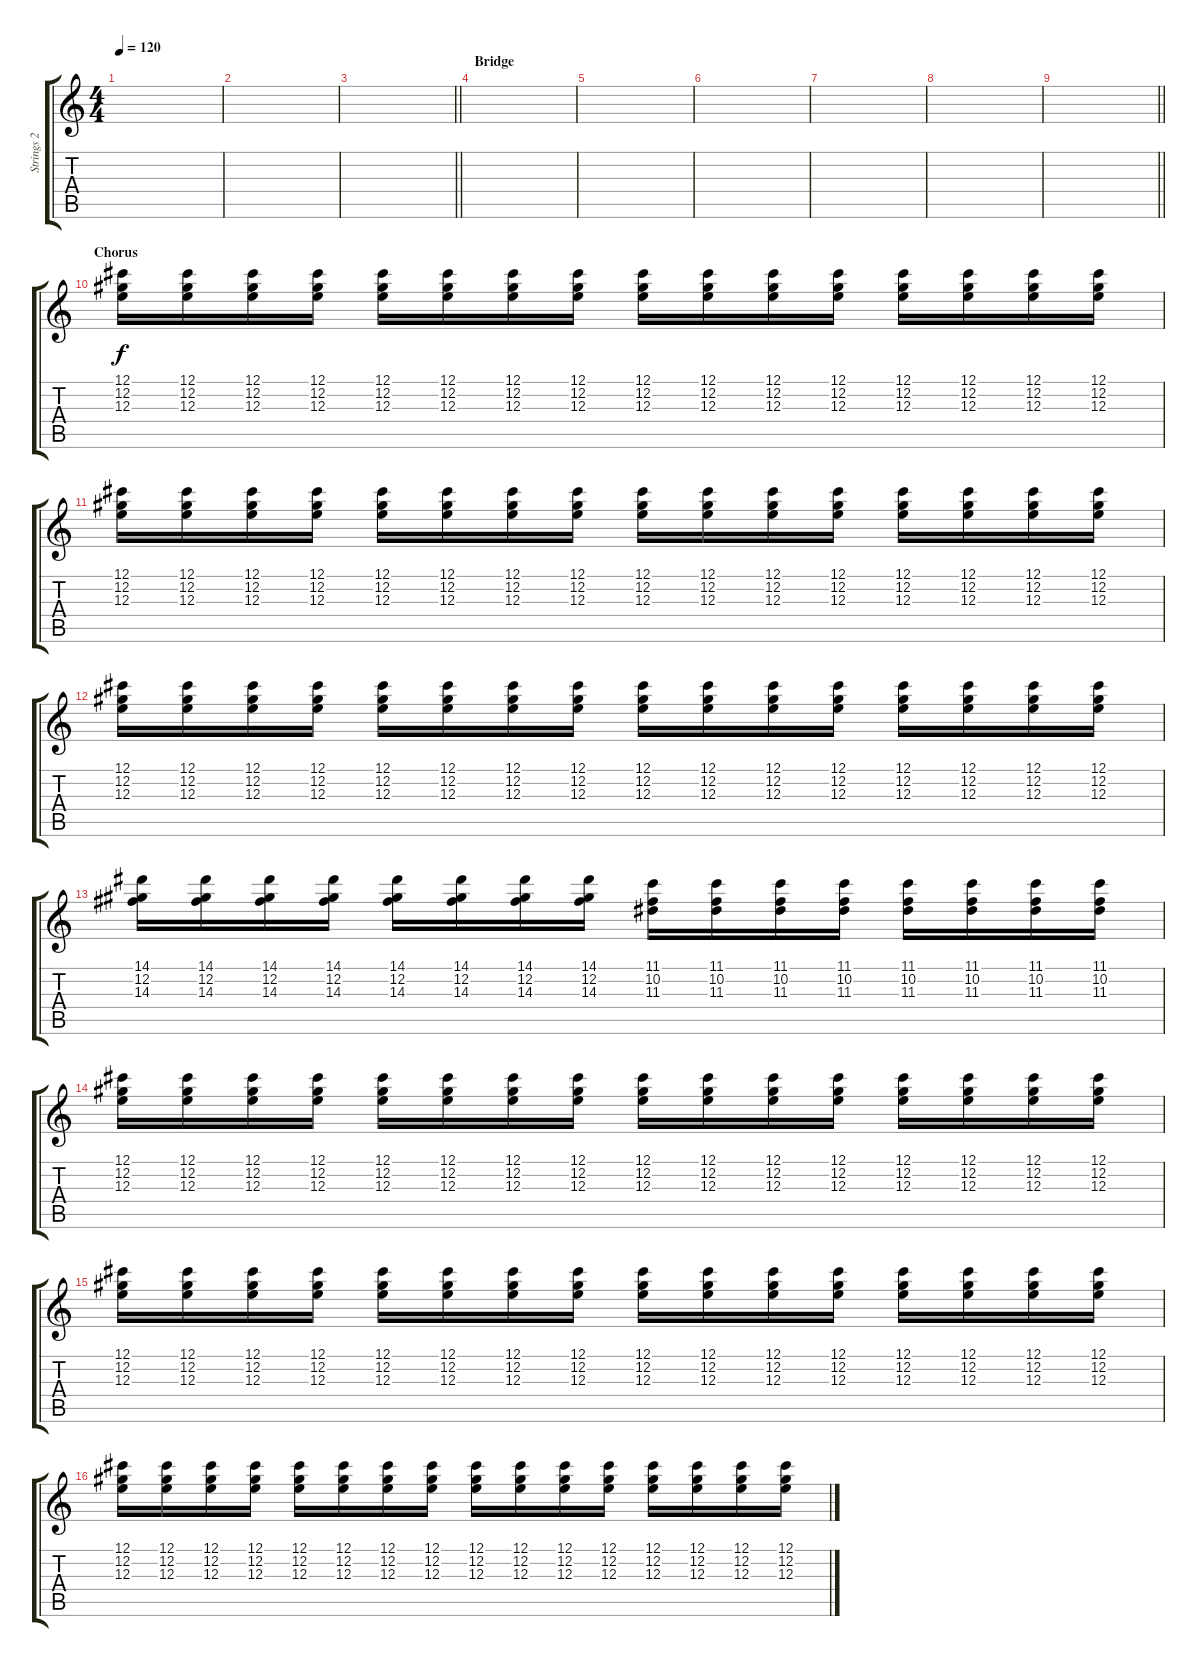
\track ("Strings 2" "Strings 2") {instrument synthbass1}
\staff {score tabs}
\tuning (Db4 Ab3 E3 B2 Gb2 Db2) {hide}
\ts (4 4)
\tempo 120
\clef g2
\ks c
|
|
\barLineRight lightlight
|
\section ("" "Bridge")
|
|
|
|
|
\barLineRight lightlight
|
\section ("" "Chorus")
(12.1 12.2 12.3).16{volume 5} (12.1 12.2 12.3).16 (12.1 12.2 12.3).16 (12.1 12.2 12.3).16 (12.1 12.2 12.3).16 (12.1 12.2 12.3).16 (12.1 12.2 12.3).16 (12.1 12.2 12.3).16 (12.1 12.2 12.3).16 (12.1 12.2 12.3).16 (12.1 12.2 12.3).16 (12.1 12.2 12.3).16 (12.1 12.2 12.3).16 (12.1 12.2 12.3).16 (12.1 12.2 12.3).16 (12.1 12.2 12.3).16 |
(12.1 12.2 12.3).16 (12.1 12.2 12.3).16 (12.1 12.2 12.3).16 (12.1 12.2 12.3).16 (12.1 12.2 12.3).16 (12.1 12.2 12.3).16 (12.1 12.2 12.3).16 (12.1 12.2 12.3).16 (12.1 12.2 12.3).16 (12.1 12.2 12.3).16 (12.1 12.2 12.3).16 (12.1 12.2 12.3).16 (12.1 12.2 12.3).16 (12.1 12.2 12.3).16 (12.1 12.2 12.3).16 (12.1 12.2 12.3).16 |
(12.1 12.2 12.3).16 (12.1 12.2 12.3).16 (12.1 12.2 12.3).16 (12.1 12.2 12.3).16 (12.1 12.2 12.3).16 (12.1 12.2 12.3).16 (12.1 12.2 12.3).16 (12.1 12.2 12.3).16 (12.1 12.2 12.3).16 (12.1 12.2 12.3).16 (12.1 12.2 12.3).16 (12.1 12.2 12.3).16 (12.1 12.2 12.3).16 (12.1 12.2 12.3).16 (12.1 12.2 12.3).16 (12.1 12.2 12.3).16 |
(14.1 12.2 14.3).16 (14.1 12.2 14.3).16 (14.1 12.2 14.3).16 (14.1 12.2 14.3).16 (14.1 12.2 14.3).16 (14.1 12.2 14.3).16 (14.1 12.2 14.3).16 (14.1 12.2 14.3).16 (11.1 10.2 11.3).16 (11.1 10.2 11.3).16 (11.1 10.2 11.3).16 (11.1 10.2 11.3).16 (11.1 10.2 11.3).16 (11.1 10.2 11.3).16 (11.1 10.2 11.3).16 (11.1 10.2 11.3).16 |
(12.1 12.2 12.3).16 (12.1 12.2 12.3).16 (12.1 12.2 12.3).16 (12.1 12.2 12.3).16 (12.1 12.2 12.3).16 (12.1 12.2 12.3).16 (12.1 12.2 12.3).16 (12.1 12.2 12.3).16 (12.1 12.2 12.3).16 (12.1 12.2 12.3).16 (12.1 12.2 12.3).16 (12.1 12.2 12.3).16 (12.1 12.2 12.3).16 (12.1 12.2 12.3).16 (12.1 12.2 12.3).16 (12.1 12.2 12.3).16 |
(12.1 12.2 12.3).16 (12.1 12.2 12.3).16 (12.1 12.2 12.3).16 (12.1 12.2 12.3).16 (12.1 12.2 12.3).16 (12.1 12.2 12.3).16 (12.1 12.2 12.3).16 (12.1 12.2 12.3).16 (12.1 12.2 12.3).16 (12.1 12.2 12.3).16 (12.1 12.2 12.3).16 (12.1 12.2 12.3).16 (12.1 12.2 12.3).16 (12.1 12.2 12.3).16 (12.1 12.2 12.3).16 (12.1 12.2 12.3).16 |
(12.1 12.2 12.3).16 (12.1 12.2 12.3).16 (12.1 12.2 12.3).16 (12.1 12.2 12.3).16 (12.1 12.2 12.3).16 (12.1 12.2 12.3).16 (12.1 12.2 12.3).16 (12.1 12.2 12.3).16 (12.1 12.2 12.3).16 (12.1 12.2 12.3).16 (12.1 12.2 12.3).16 (12.1 12.2 12.3).16 (12.1 12.2 12.3).16 (12.1 12.2 12.3).16 (12.1 12.2 12.3).16 (12.1 12.2 12.3).16
